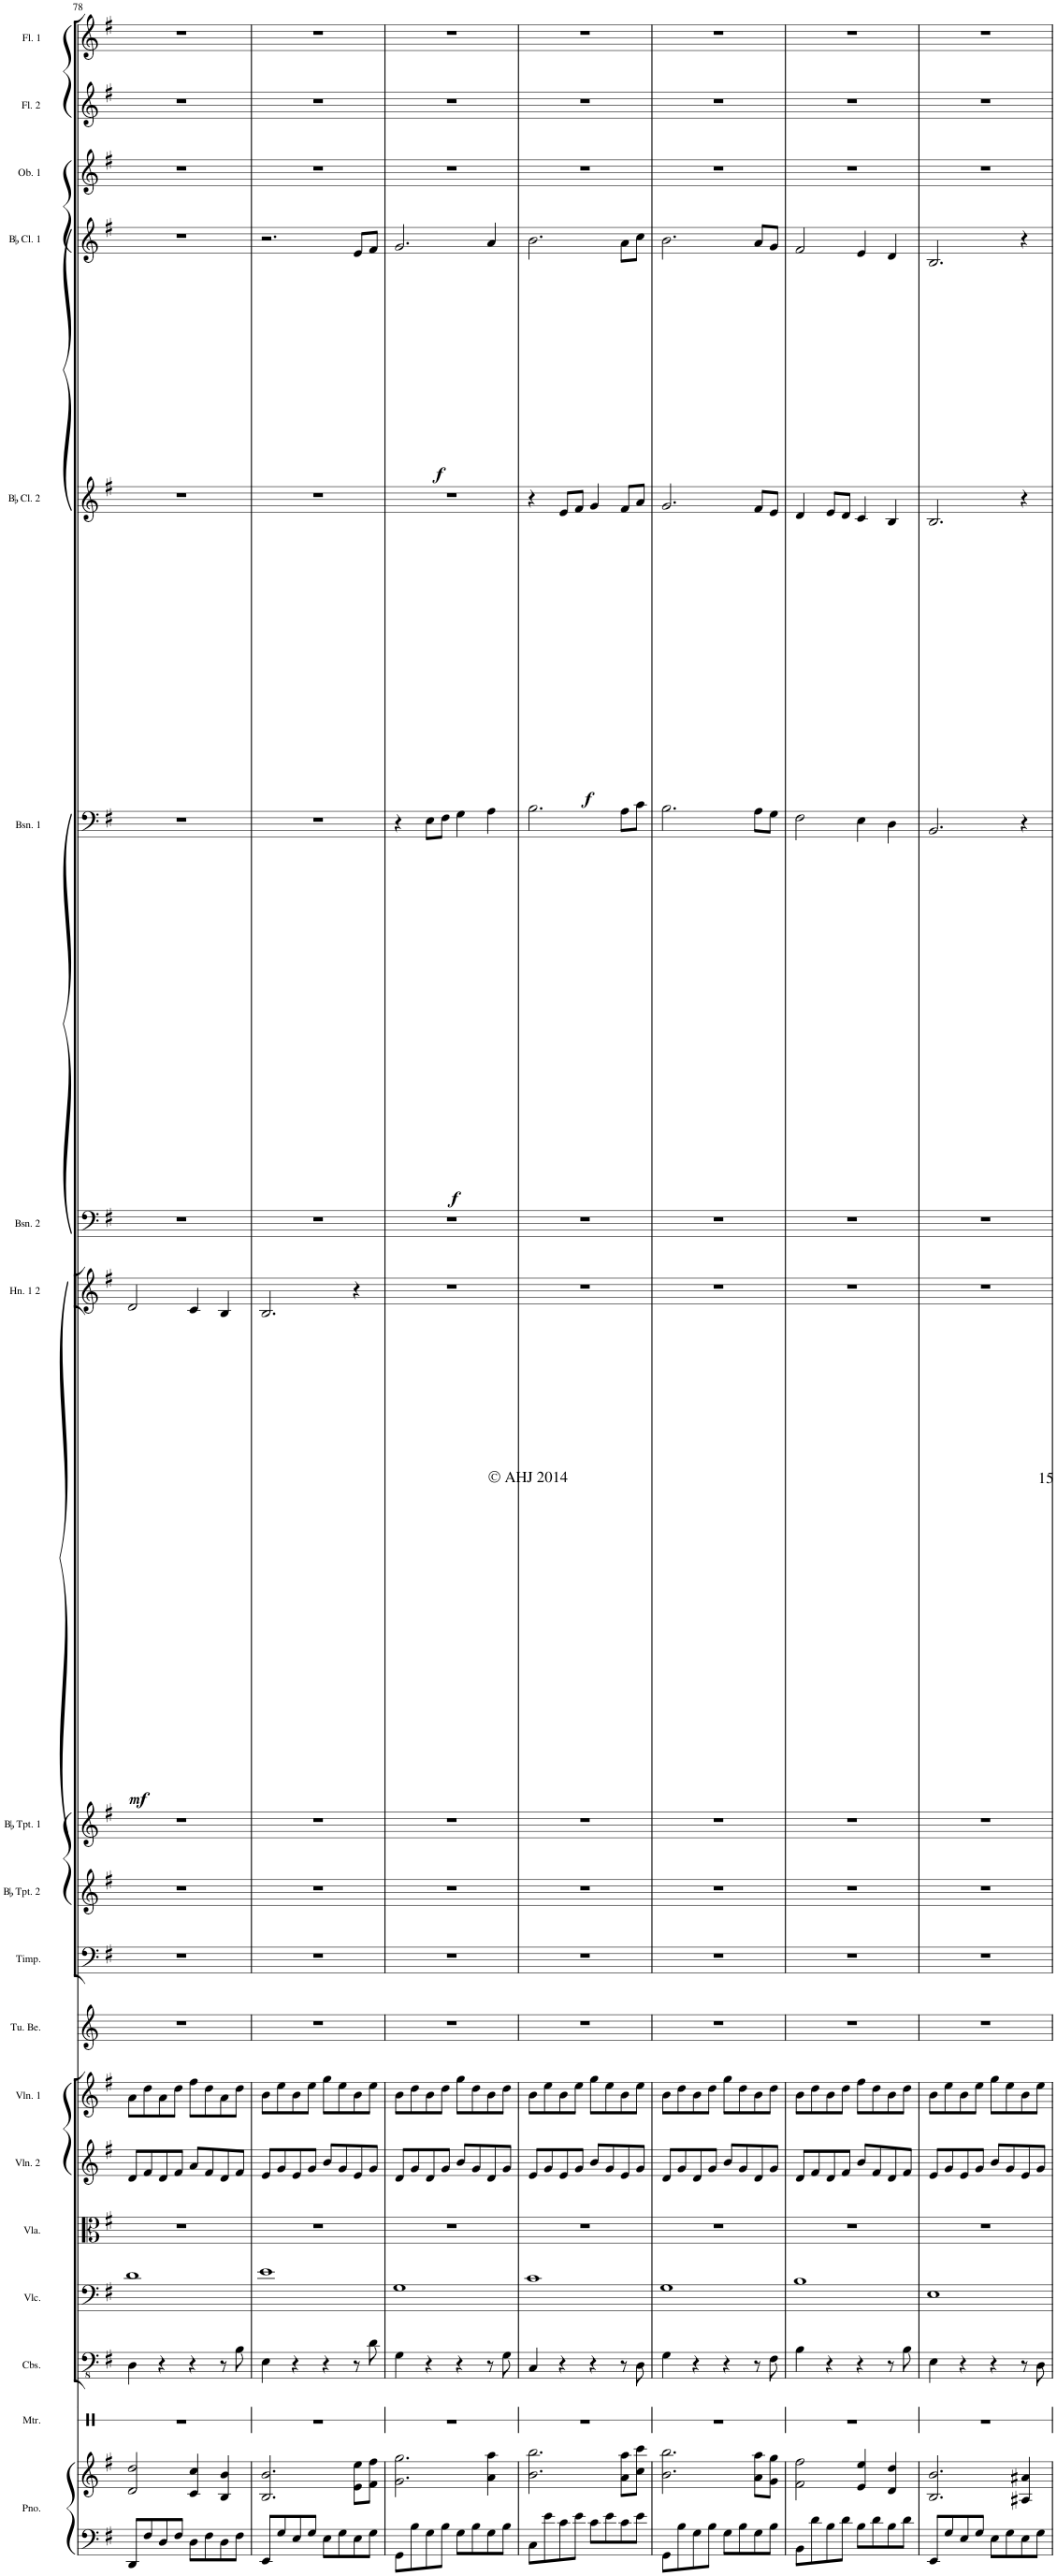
**kern	**kern	**kern	**kern	**kern	**kern	**kern	**kern	**kern	**kern	**kern	**kern	**kern	**dynam	**kern	**kern	**dynam	**kern	**dynam	**kern	**dynam	**kern	**kern	**kern
*part19	*part19	*part18	*part17	*part16	*part15	*part14	*part13	*part12	*part11	*part10	*part9	*part8	*part8	*part7	*part6	*part6	*part5	*part5	*part4	*part4	*part3	*part2	*part1
*staff20	*staff19	*staff18	*staff17	*staff16	*staff15	*staff14	*staff13	*staff12	*staff11	*staff10	*staff9	*staff8	*staff8	*staff7	*staff6	*staff6	*staff5	*staff5	*staff4	*staff4	*staff3	*staff2	*staff1
*I"Piano	*	*I"Metronome	*I"Contrabass	*I"Violoncello	*I"Viola	*I"Violin 2	*I"Violin 1	*I"Tubular Bells	*I"Timpani	*I"BaccidentalFlat Trumpet 2	*I"BaccidentalFlat Trumpet 1	*I"Horn 1 2	*	*I"Bassoon 2	*I"Bassoon 1	*	*I"BaccidentalFlat Clarinet 2	*	*I"BaccidentalFlat Clarinet 1	*	*I"Oboe 1	*I"Flute 2	*I"Flute 1
*I'Pno.	*	*I'Mtr.	*I'Cbs.	*I'Vlc.	*I'Vla.	*I'Vln. 2	*I'Vln. 1	*I'Tu. Be.	*I'Timp.	*I'BaccidentalFlat Tpt. 2	*I'BaccidentalFlat Tpt. 1	*I'Hn. 1 2	*	*I'Bsn. 2	*I'Bsn. 1	*	*I'BaccidentalFlat Cl. 2	*	*I'BaccidentalFlat Cl. 1	*	*I'Ob. 1	*I'Fl. 2	*I'Fl. 1
!!LO:PB:g=z
*clefF4	*clefG2	*clefX	*clefFv4	*clefF4	*clefC3	*clefG2	*clefG2	*clefG2	*clefF4	*clefG2	*clefG2	*clefG2	*	*clefF4	*clefF4	*	*clefG2	*	*clefG2	*	*clefG2	*clefG2	*clefG2
*	*	*	*	*	*	*	*	*	*	*ITrd1c2	*ITrd1c2	*ITrd4c7	*	*	*	*	*ITrd1c2	*	*ITrd1c2	*	*	*	*
*k[f#]	*k[f#]	*k[]	*k[f#]	*k[f#]	*k[f#]	*k[f#]	*k[f#]	*k[]	*k[f#]	*k[f#]	*k[f#]	*k[f#]	*	*k[f#]	*k[f#]	*	*k[f#]	*	*k[f#]	*	*k[f#]	*k[f#]	*k[f#]
*M4/4	*M4/4	*M4/4	*M4/4	*M4/4	*M4/4	*M4/4	*M4/4	*M4/4	*M4/4	*M4/4	*M4/4	*M4/4	*	*M4/4	*M4/4	*	*M4/4	*	*M4/4	*	*M4/4	*M4/4	*M4/4
=78	=78	=78	=78	=78	=78	=78	=78	=78	=78	=78	=78	=78	=78	=78	=78	=78	=78	=78	=78	=78	=78	=78	=78
!	!	!	!	!	!	!	!	!	!	!	!	!	!LO:DY:b	!	!	!	!	!	!	!	!	!	!
8DD/L	2d/ 2dd/	1r	4DD\	1d	1r	8d/L	8a\L	1r	1r	1r	1r	2d/	mf	1r	1r	.	1r	.	1r	.	1r	1r	1r
8F#/	.	.	.	.	.	8f#/	8dd\	.	.	.	.	.	.	.	.	.	.	.	.	.	.	.	.
8D/	.	.	4r	.	.	8d/	8a\	.	.	.	.	.	.	.	.	.	.	.	.	.	.	.	.
8F#/J	.	.	.	.	.	8f#/J	8dd\J	.	.	.	.	.	.	.	.	.	.	.	.	.	.	.	.
8D\L	4c/ 4cc/	.	4r	.	.	8a/L	8ff#\L	.	.	.	.	4c/	.	.	.	.	.	.	.	.	.	.	.
8F#\	.	.	.	.	.	8f#/	8dd\	.	.	.	.	.	.	.	.	.	.	.	.	.	.	.	.
8D\	4B/ 4b/	.	8r	.	.	8d/	8a\	.	.	.	.	4B/	.	.	.	.	.	.	.	.	.	.	.
8F#\J	.	.	8BB\	.	.	8f#/J	8dd\J	.	.	.	.	.	.	.	.	.	.	.	.	.	.	.	.
=79	=79	=79	=79	=79	=79	=79	=79	=79	=79	=79	=79	=79	=79	=79	=79	=79	=79	=79	=79	=79	=79	=79	=79
8EE/L	2.B/ 2.b/	1r	4EE\	1e	1r	8e/L	8b\L	1r	1r	1r	1r	2.B/	.	1r	1r	.	1r	.	2.r	.	1r	1r	1r
8G/	.	.	.	.	.	8g/	8ee\	.	.	.	.	.	.	.	.	.	.	.	.	.	.	.	.
8E/	.	.	4r	.	.	8e/	8b\	.	.	.	.	.	.	.	.	.	.	.	.	.	.	.	.
8G/J	.	.	.	.	.	8g/J	8ee\J	.	.	.	.	.	.	.	.	.	.	.	.	.	.	.	.
8E\L	.	.	4r	.	.	8b/L	8gg\L	.	.	.	.	.	.	.	.	.	.	.	.	.	.	.	.
8G\	.	.	.	.	.	8g/	8ee\	.	.	.	.	.	.	.	.	.	.	.	.	.	.	.	.
!	!	!	!	!	!	!	!	!	!	!	!	!	!	!	!	!	!	!	!	!LO:DY:b	!	!	!
8E\	8e\ 8ee\L	.	8r	.	.	8e/	8b\	.	.	.	.	4r	.	.	.	.	.	.	8e/L	f	.	.	.
8G\J	8f#\ 8ff#\J	.	8D\	.	.	8g/J	8ee\J	.	.	.	.	.	.	.	.	.	.	.	8f#/J	.	.	.	.
=80	=80	=80	=80	=80	=80	=80	=80	=80	=80	=80	=80	=80	=80	=80	=80	=80	=80	=80	=80	=80	=80	=80	=80
8GG\L	2.g\ 2.gg\	1r	4GG\	1G	1r	8d/L	8b\L	1r	1r	1r	1r	1r	.	1r	4r	.	1r	.	2.g/	.	1r	1r	1r
8B\	.	.	.	.	.	8g/	8dd\	.	.	.	.	.	.	.	.	.	.	.	.	.	.	.	.
!	!	!	!	!	!	!	!	!	!	!	!	!	!	!	!	!LO:DY:b	!	!	!	!	!	!	!
8G\	.	.	4r	.	.	8d/	8b\	.	.	.	.	.	.	.	8E\L	f	.	.	.	.	.	.	.
8B\J	.	.	.	.	.	8g/J	8dd\J	.	.	.	.	.	.	.	8F#\J	.	.	.	.	.	.	.	.
8G\L	.	.	4r	.	.	8b/L	8gg\L	.	.	.	.	.	.	.	4G\	.	.	.	.	.	.	.	.
8B\	.	.	.	.	.	8g/	8dd\	.	.	.	.	.	.	.	.	.	.	.	.	.	.	.	.
8G\	4a\ 4aa\	.	8r	.	.	8d/	8b\	.	.	.	.	.	.	.	4A\	.	.	.	4a/	.	.	.	.
8B\J	.	.	8GG\	.	.	8g/J	8dd\J	.	.	.	.	.	.	.	.	.	.	.	.	.	.	.	.
=81	=81	=81	=81	=81	=81	=81	=81	=81	=81	=81	=81	=81	=81	=81	=81	=81	=81	=81	=81	=81	=81	=81	=81
8C\L	2.b\ 2.bb\	1r	4CC/	1c	1r	8e/L	8b\L	1r	1r	1r	1r	1r	.	1r	2.B\	.	4r	.	2.b\	.	1r	1r	1r
8e\	.	.	.	.	.	8g/	8ee\	.	.	.	.	.	.	.	.	.	.	.	.	.	.	.	.
!	!	!	!	!	!	!	!	!	!	!	!	!	!	!	!	!	!	!LO:DY:b	!	!	!	!	!
8c\	.	.	4r	.	.	8e/	8b\	.	.	.	.	.	.	.	.	.	8e/L	f	.	.	.	.	.
8e\J	.	.	.	.	.	8g/J	8ee\J	.	.	.	.	.	.	.	.	.	8f#/J	.	.	.	.	.	.
8c\L	.	.	4r	.	.	8b/L	8gg\L	.	.	.	.	.	.	.	.	.	4g/	.	.	.	.	.	.
8e\	.	.	.	.	.	8g/	8ee\	.	.	.	.	.	.	.	.	.	.	.	.	.	.	.	.
8c\	8a\ 8aa\L	.	8r	.	.	8e/	8b\	.	.	.	.	.	.	.	8A\L	.	8f#/L	.	8a\L	.	.	.	.
8e\J	8cc\ 8ccc\J	.	8DD\	.	.	8g/J	8ee\J	.	.	.	.	.	.	.	8c\J	.	8a/J	.	8cc\J	.	.	.	.
=82	=82	=82	=82	=82	=82	=82	=82	=82	=82	=82	=82	=82	=82	=82	=82	=82	=82	=82	=82	=82	=82	=82	=82
8GG\L	2.b\ 2.bb\	1r	4GG\	1G	1r	8d/L	8b\L	1r	1r	1r	1r	1r	.	1r	2.B\	.	2.g/	.	2.b\	.	1r	1r	1r
8B\	.	.	.	.	.	8g/	8dd\	.	.	.	.	.	.	.	.	.	.	.	.	.	.	.	.
8G\	.	.	4r	.	.	8d/	8b\	.	.	.	.	.	.	.	.	.	.	.	.	.	.	.	.
8B\J	.	.	.	.	.	8g/J	8dd\J	.	.	.	.	.	.	.	.	.	.	.	.	.	.	.	.
8G\L	.	.	4r	.	.	8b/L	8gg\L	.	.	.	.	.	.	.	.	.	.	.	.	.	.	.	.
8B\	.	.	.	.	.	8g/	8dd\	.	.	.	.	.	.	.	.	.	.	.	.	.	.	.	.
8G\	8a\ 8aa\L	.	8r	.	.	8d/	8b\	.	.	.	.	.	.	.	8A\L	.	8f#/L	.	8a/L	.	.	.	.
8B\J	8g\ 8gg\J	.	8FF#\	.	.	8g/J	8dd\J	.	.	.	.	.	.	.	8G\J	.	8e/J	.	8g/J	.	.	.	.
=83	=83	=83	=83	=83	=83	=83	=83	=83	=83	=83	=83	=83	=83	=83	=83	=83	=83	=83	=83	=83	=83	=83	=83
8BB\L	2f#\ 2ff#\	1r	4BB\	1B	1r	8d/L	8b\L	1r	1r	1r	1r	1r	.	1r	2F#\	.	4d/	.	2f#/	.	1r	1r	1r
8d\	.	.	.	.	.	8f#/	8dd\	.	.	.	.	.	.	.	.	.	.	.	.	.	.	.	.
8B\	.	.	4r	.	.	8d/	8b\	.	.	.	.	.	.	.	.	.	8e/L	.	.	.	.	.	.
8d\J	.	.	.	.	.	8f#/J	8dd\J	.	.	.	.	.	.	.	.	.	8d/J	.	.	.	.	.	.
8B\L	4e/ 4ee/	.	4r	.	.	8b/L	8ff#\L	.	.	.	.	.	.	.	4E\	.	4c/	.	4e/	.	.	.	.
8d\	.	.	.	.	.	8f#/	8dd\	.	.	.	.	.	.	.	.	.	.	.	.	.	.	.	.
8B\	4d/ 4dd/	.	8r	.	.	8d/	8b\	.	.	.	.	.	.	.	4D\	.	4B/	.	4d/	.	.	.	.
8d\J	.	.	8BB\	.	.	8f#/J	8dd\J	.	.	.	.	.	.	.	.	.	.	.	.	.	.	.	.
=84	=84	=84	=84	=84	=84	=84	=84	=84	=84	=84	=84	=84	=84	=84	=84	=84	=84	=84	=84	=84	=84	=84	=84
8EE/L	2.B/ 2.b/	1r	4EE\	1E	1r	8e/L	8b\L	1r	1r	1r	1r	1r	.	1r	2.BB/	.	2.B/	.	2.B/	.	1r	1r	1r
8G/	.	.	.	.	.	8g/	8ee\	.	.	.	.	.	.	.	.	.	.	.	.	.	.	.	.
8E/	.	.	4r	.	.	8e/	8b\	.	.	.	.	.	.	.	.	.	.	.	.	.	.	.	.
8G/J	.	.	.	.	.	8g/J	8ee\J	.	.	.	.	.	.	.	.	.	.	.	.	.	.	.	.
8E\L	.	.	4r	.	.	8b/L	8gg\L	.	.	.	.	.	.	.	.	.	.	.	.	.	.	.	.
8G\	.	.	.	.	.	8g/	8ee\	.	.	.	.	.	.	.	.	.	.	.	.	.	.	.	.
8E\	4A#X/ 4a#X/	.	8r	.	.	8e/	8b\	.	.	.	.	.	.	.	4r	.	4r	.	4r	.	.	.	.
8G\J	.	.	8DD\	.	.	8g/J	8ee\J	.	.	.	.	.	.	.	.	.	.	.	.	.	.	.	.
=	=	=	=	=	=	=	=	=	=	=	=	=	=	=	=	=	=	=	=	=	=	=	=
*-	*-	*-	*-	*-	*-	*-	*-	*-	*-	*-	*-	*-	*-	*-	*-	*-	*-	*-	*-	*-	*-	*-	*-
